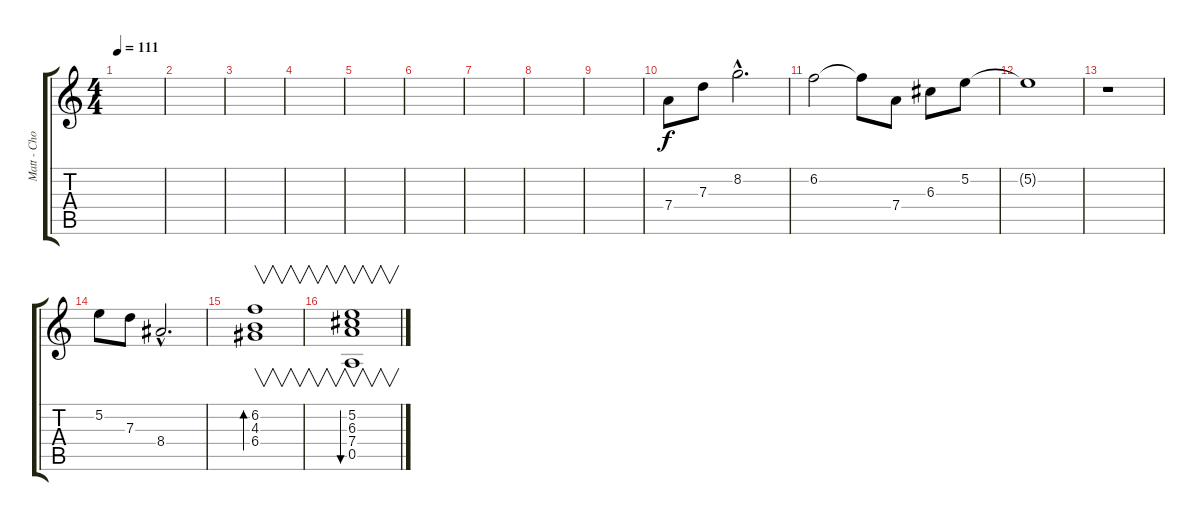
\track ("Matt - Chorus + Reverb Guitar" "Matt - Cho") {instrument acousticguitarsteel}
\staff {score tabs}
\tuning (E4 B3 G3 D3 A2 E2) {hide}
\ts (4 4)
\tempo 111
\clef g2
\ks c
|
|
|
|
|
|
|
|
|
7.4.8 7.3.8 8.2{hac}.2{d} |
6.2.2 6.2{t}.8 7.4.8 6.3.8 5.2.8 |
5.2{t}.1 |
r.1 |
5.2.8 7.3.8 8.4{hac}.2{d} |
(6.2 4.3 6.4).1{v bd 480} |
(5.2 6.3 7.4 0.5).1{v bu 480}
